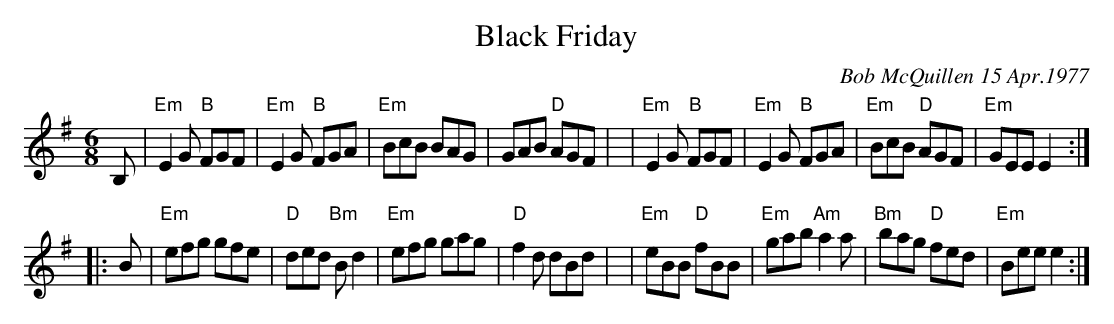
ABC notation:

X:1
T: Black Friday
C: Bob McQuillen 15 Apr.1977
M: 6/8
L: 1/8
K: Em
B, \
| "Em"E2G "B"FGF | "Em"E2G "B"FGA | "Em"BcB    BAG | GAB "D"AGF |\
| "Em"E2G "B"FGF | "Em"E2G "B"FGA | "Em"BcB "D"AGF | "Em"GEE E2 :|
|: B \
| "Em"efg    gfe |  "D"ded "Bm"Bd2 | "Em"efg    gag | "D"f2d dBd |\
| "Em"eBB "D"fBB | "Em"gab "Am"a2a | "Bm"bag "D"fed | "Em"Bee e2 :|
